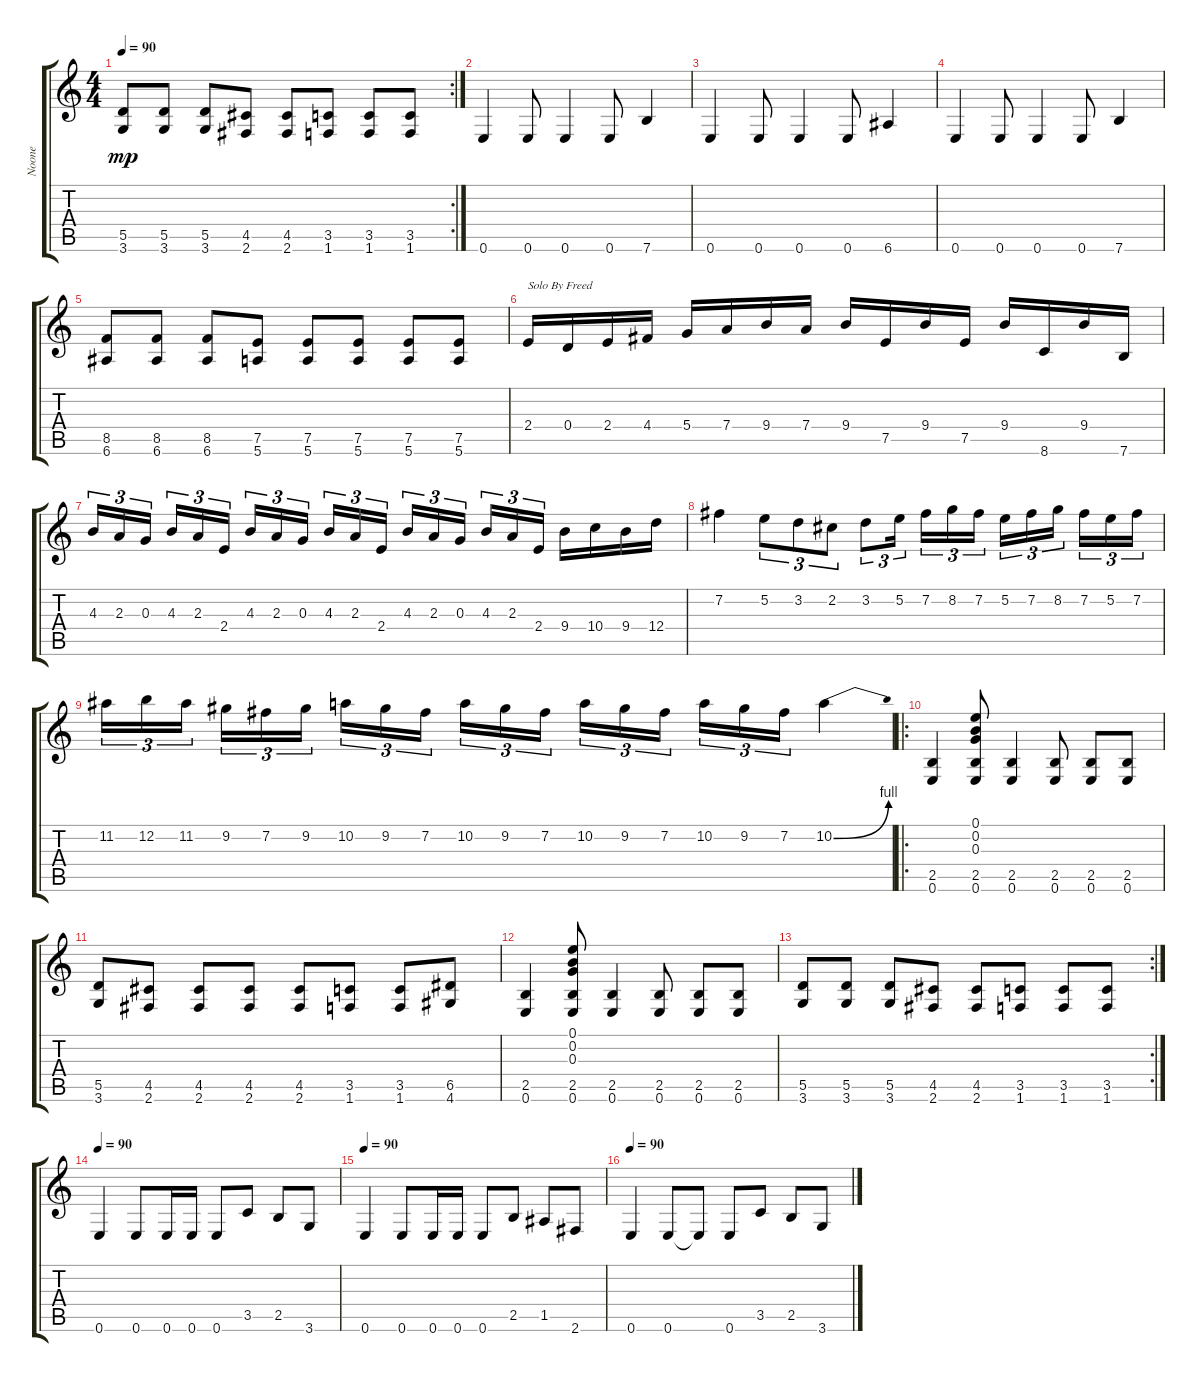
\track ("Noone" "Noone") {instrument overdrivenguitar}
\staff {score tabs}
\tuning (E4 B3 G3 D3 A2 E2) {hide}
\rc 2
\ts (4 4)
\tempo 90
\clef g2
\ks c
(5.5 3.6).8{dy mp} (5.5 3.6).8 (5.5 3.6).8 (4.5 2.6).8 (4.5 2.6).8 (3.5 1.6).8 (3.5 1.6).8 (3.5 1.6).8 |
0.6.4 0.6.8 0.6.4 0.6.8 7.6.4 |
0.6.4 0.6.8 0.6.4 0.6.8 6.6.4 |
0.6.4 0.6.8 0.6.4 0.6.8 7.6.4 |
(8.5 6.6).8 (8.5 6.6).8 (8.5 6.6).8 (7.5 5.6).8 (7.5 5.6).8 (7.5 5.6).8 (7.5 5.6).8 (7.5 5.6).8 |
2.4.16{txt "Solo By Freed"} 0.4.16 2.4.16 4.4.16 5.4.16 7.4.16 9.4.16 7.4.16 9.4.16 7.5.16 9.4.16 7.5.16 9.4.16 8.6.16 9.4.16 7.6.16 |
4.3.16{tu (3 2)} 2.3.16{tu (3 2)} 0.3.16{tu (3 2)} 4.3.16{tu (3 2)} 2.3.16{tu (3 2)} 2.4.16{tu (3 2)} 4.3.16{tu (3 2)} 2.3.16{tu (3 2)} 0.3.16{tu (3 2)} 4.3.16{tu (3 2)} 2.3.16{tu (3 2)} 2.4.16{tu (3 2)} 4.3.16{tu (3 2)} 2.3.16{tu (3 2)} 0.3.16{tu (3 2)} 4.3.16{tu (3 2)} 2.3.16{tu (3 2)} 2.4.16{tu (3 2)} 9.4.16 10.4.16 9.4.16 12.4.16 |
7.2.4 5.2.8{tu (3 2)} 3.2.8{tu (3 2)} 2.2.8{tu (3 2)} 3.2.8{tu (3 2)} 5.2.16{tu (3 2)} 7.2.16{tu (3 2)} 8.2.16{tu (3 2)} 7.2.16{tu (3 2)} 5.2.16{tu (3 2)} 7.2.16{tu (3 2)} 8.2.16{tu (3 2)} 7.2.16{tu (3 2)} 5.2.16{tu (3 2)} 7.2.16{tu (3 2)} |
11.2.16{tu (3 2)} 12.2.16{tu (3 2)} 11.2.16{tu (3 2)} 9.2.16{tu (3 2)} 7.2.16{tu (3 2)} 9.2.16{tu (3 2)} 10.2.16{tu (3 2)} 9.2.16{tu (3 2)} 7.2.16{tu (3 2)} 10.2.16{tu (3 2)} 9.2.16{tu (3 2)} 7.2.16{tu (3 2)} 10.2.16{tu (3 2)} 9.2.16{tu (3 2)} 7.2.16{tu (3 2)} 10.2.16{tu (3 2)} 9.2.16{tu (3 2)} 7.2.16{tu (3 2)} 10.2{be (bend 0 0 60 4)}.4 |
\ro
(2.5 0.6).4 (0.1 0.2 0.3 2.5 0.6).8 (2.5 0.6).4 (2.5 0.6).8 (2.5 0.6).8 (2.5 0.6).8 |
(5.5 3.6).8 (4.5 2.6).8 (4.5 2.6).8 (4.5 2.6).8 (4.5 2.6).8 (3.5 1.6).8 (3.5 1.6).8 (6.5 4.6).8 |
(2.5 0.6).4 (0.1 0.2 0.3 2.5 0.6).8 (2.5 0.6).4 (2.5 0.6).8 (2.5 0.6).8 (2.5 0.6).8 |
\rc 2
(5.5 3.6).8 (5.5 3.6).8 (5.5 3.6).8 (4.5 2.6).8 (4.5 2.6).8 (3.5 1.6).8 (3.5 1.6).8 (3.5 1.6).8 |
\tempo 90
0.6.4 0.6.8 0.6.16 0.6.16 0.6.8 3.5.8 2.5.8 3.6.8 |
\tempo 90
0.6.4 0.6.8 0.6.16 0.6.16 0.6.8 2.5.8 1.5.8 2.6.8 |
\tempo 90
0.6.4 0.6.8 0.6{t}.8 0.6.8 3.5.8 2.5.8 3.6.8
